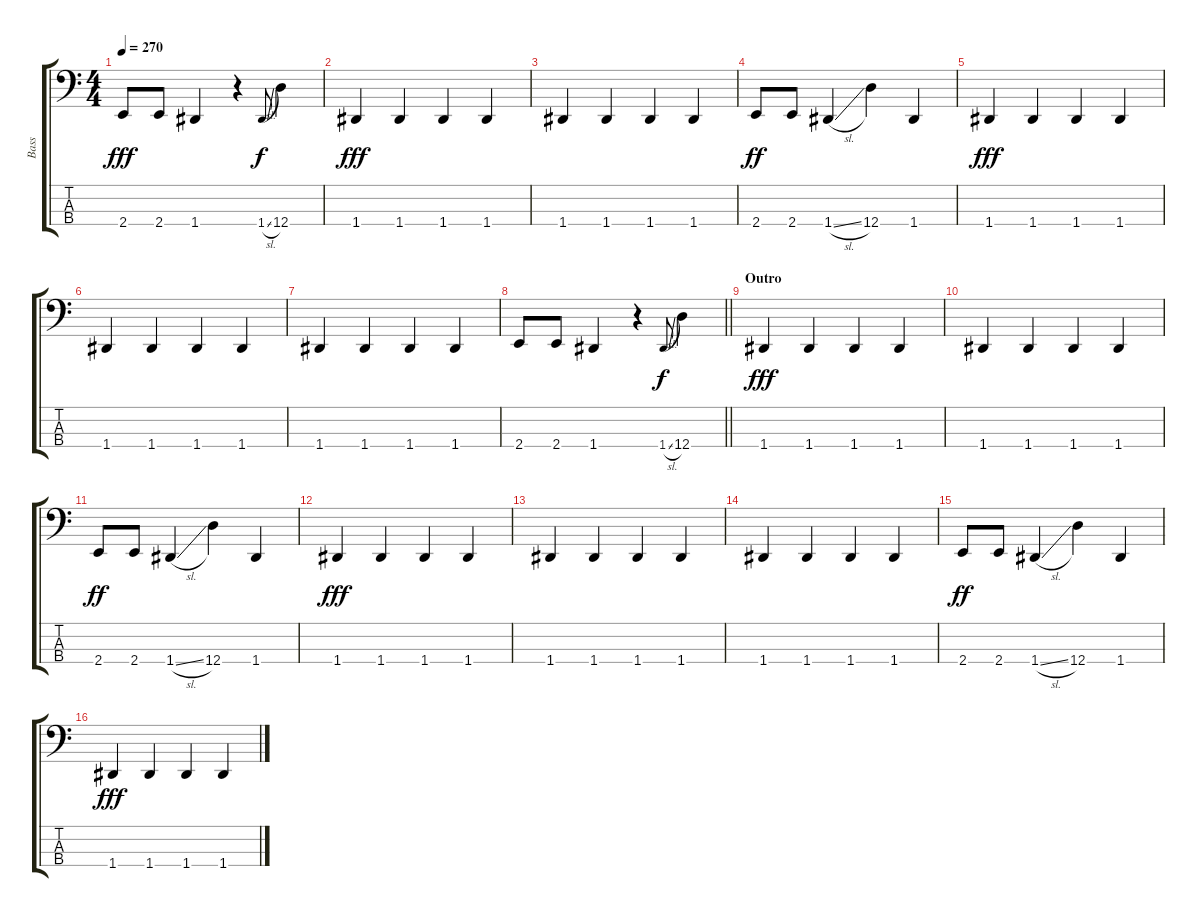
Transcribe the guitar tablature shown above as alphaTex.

\track ("Bass" "Bass") {instrument electricbassfinger}
\staff {score tabs}
\tuning (F2 C2 G1 D1) {hide}
\ts (4 4)
\tempo 270
\clef f4
\ks c
2.4.8{dy fff} 2.4.8 1.4.4 r.4 1.4{sl}.8{gr onbeat dy f} 12.4.4 |
1.4.4{dy fff} 1.4.4 1.4.4 1.4.4 |
1.4.4 1.4.4 1.4.4 1.4.4 |
2.4.8{dy ff} 2.4.8 1.4{sl}.4 12.4.4 1.4.4 |
1.4.4{dy fff} 1.4.4 1.4.4 1.4.4 |
1.4.4 1.4.4 1.4.4 1.4.4 |
1.4.4 1.4.4 1.4.4 1.4.4 |
\barLineRight lightlight
2.4.8 2.4.8 1.4.4 r.4 1.4{sl}.8{gr onbeat dy f} 12.4.4 |
\section ("" "Outro")
1.4.4{dy fff} 1.4.4 1.4.4 1.4.4 |
1.4.4 1.4.4 1.4.4 1.4.4 |
2.4.8{dy ff} 2.4.8 1.4{sl}.4 12.4.4 1.4.4 |
1.4.4{dy fff} 1.4.4 1.4.4 1.4.4 |
1.4.4 1.4.4 1.4.4 1.4.4 |
1.4.4 1.4.4 1.4.4 1.4.4 |
2.4.8{dy ff} 2.4.8 1.4{sl}.4 12.4.4 1.4.4 |
1.4.4{dy fff} 1.4.4 1.4.4 1.4.4
